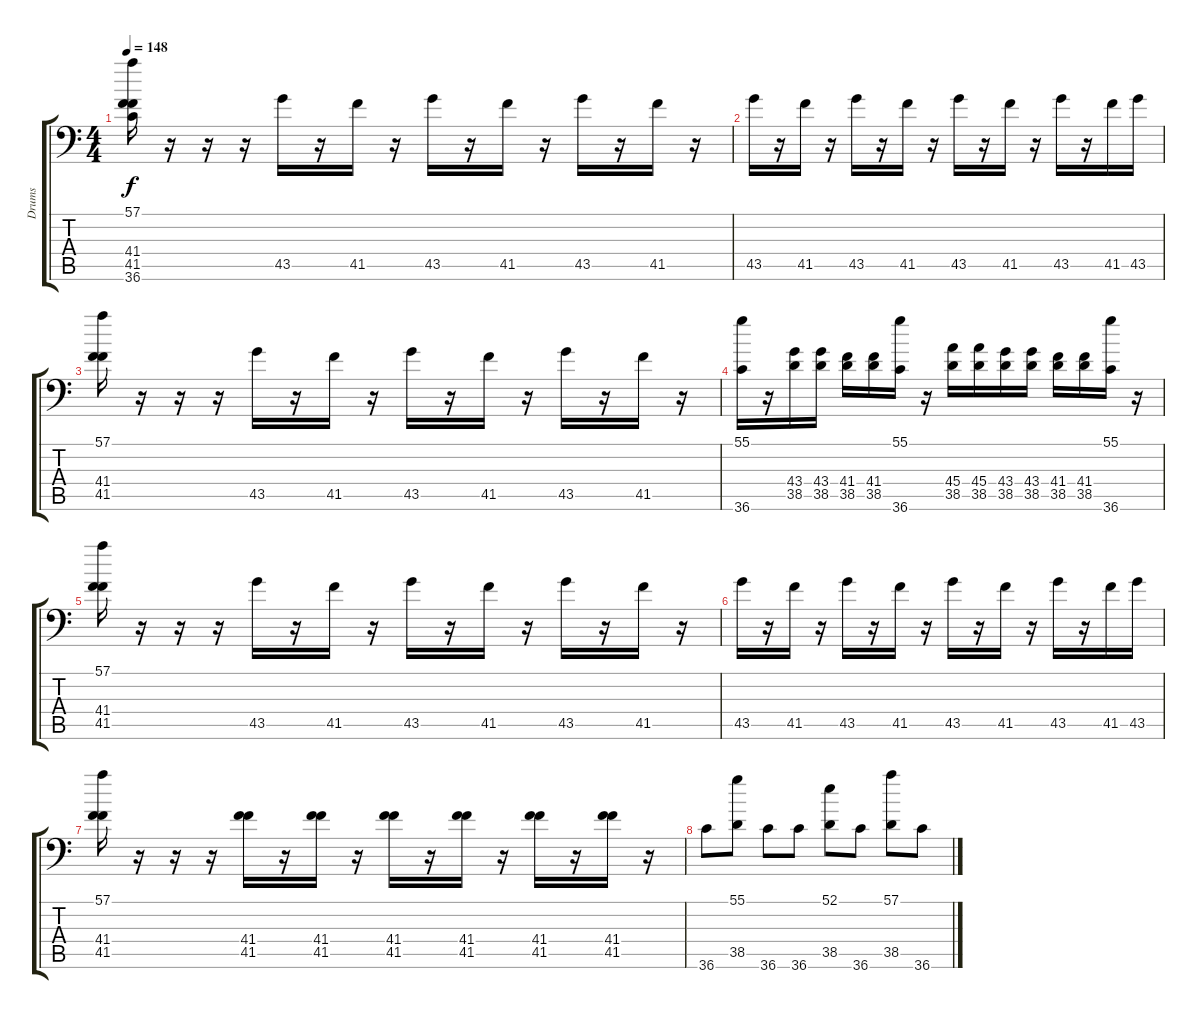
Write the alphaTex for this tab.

\track ("Drums" "Drums") {instrument acousticgrandpiano}
\staff {score tabs}
\tuning (C-1 C-1 C-1 C-1 C-1 C-1) {hide}
\ts (4 4)
\tempo 148
\clef f4
\ks c
(57.1 41.4 41.5 36.6).16{dy f} r.16 r.16 r.16 43.5.16 r.16 41.5.16 r.16 43.5.16 r.16 41.5.16 r.16 43.5.16 r.16 41.5.16 r.16 |
43.5.16 r.16 41.5.16 r.16 43.5.16 r.16 41.5.16 r.16 43.5.16 r.16 41.5.16 r.16 43.5.16 r.16 41.5.16 43.5.16 |
(57.1 41.4 41.5).16 r.16 r.16 r.16 43.5.16 r.16 41.5.16 r.16 43.5.16 r.16 41.5.16 r.16 43.5.16 r.16 41.5.16 r.16 |
(55.1 36.6).16 r.16 (43.4 38.5).16 (43.4 38.5).16 (41.4 38.5).16 (41.4 38.5).16 (55.1 36.6).16 r.16 (45.4 38.5).16 (45.4 38.5).16 (43.4 38.5).16 (43.4 38.5).16 (41.4 38.5).16 (41.4 38.5).16 (55.1 36.6).16 r.16 |
(57.1 41.4 41.5).16 r.16 r.16 r.16 43.5.16 r.16 41.5.16 r.16 43.5.16 r.16 41.5.16 r.16 43.5.16 r.16 41.5.16 r.16 |
43.5.16 r.16 41.5.16 r.16 43.5.16 r.16 41.5.16 r.16 43.5.16 r.16 41.5.16 r.16 43.5.16 r.16 41.5.16 43.5.16 |
(57.1 41.4 41.5).16 r.16 r.16 r.16 (41.4 41.5).16 r.16 (41.4 41.5).16 r.16 (41.4 41.5).16 r.16 (41.4 41.5).16 r.16 (41.4 41.5).16 r.16 (41.4 41.5).16 r.16 |
36.6.8 (55.1 38.5).8 36.6.8 36.6.8 (52.1 38.5).8 36.6.8 (57.1 38.5).8 36.6.8
